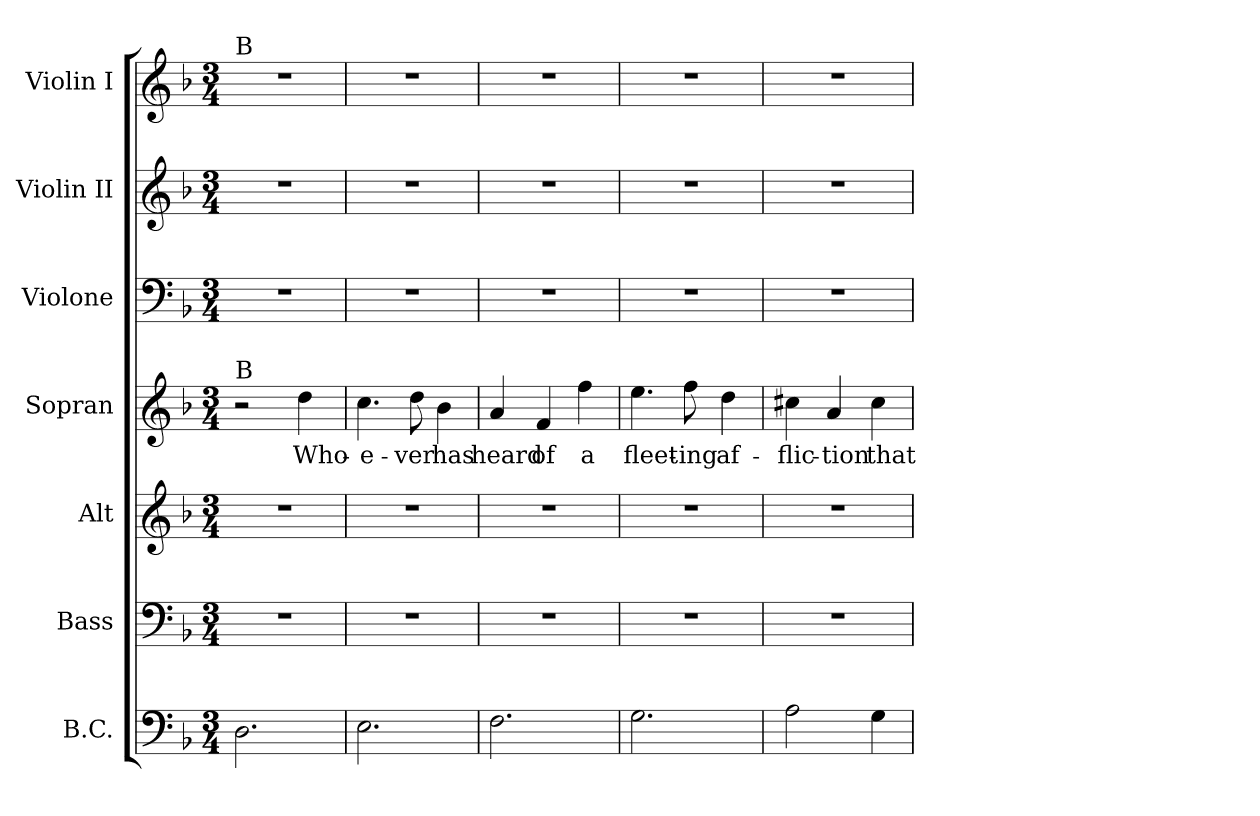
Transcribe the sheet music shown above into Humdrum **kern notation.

**kern	**kern	**kern	**kern	**text	**kern	**kern	**kern
*part7	*part6	*part5	*part4	*part4	*part3	*part2	*part1
*staff7	*staff6	*staff5	*staff4	*staff4	*staff3	*staff2	*staff1
*I"B.C.	*I"Bass	*I"Alt	*I"Sopran	*	*I"Violone	*I"Violin II	*I"Violin I
*	*I'B.	*I'A.	*I'S.	*	*	*I'Vln. II	*I'Vln. I
*clefF4	*clefF4	*clefG2	*clefG2	*	*clefF4	*clefG2	*clefG2
*k[b-]	*k[b-]	*k[b-]	*k[b-]	*	*k[b-]	*k[b-]	*k[b-]
*F:	*F:	*F:	*F:	*	*F:	*F:	*F:
*M3/4	*M3/4	*M3/4	*M3/4	*	*M3/4	*M3/4	*M3/4
=1	=1	=1	=1	=1	=1	=1	=1
!	!	!	!	!	!	!	!LO:TX:a:t=B
!	!	!	!LO:TX:a:t=B	!	!	!	!
!	!LO:N:vis=1	!LO:N:vis=1	!	!	!LO:N:vis=1	!LO:N:vis=1	!LO:N:vis=1
2.Di\	2.r	2.r	2r	.	2.r	2.r	2.r
!	!	!	!	!LO:LY:b:color=#000000	!	!	!
.	.	.	4ddi\	Who-	.	.	.
=2	=2	=2	=2	=2	=2	=2	=2
!	!LO:N:vis=1	!LO:N:vis=1	!	!	!	!	!
!	!	!	!	!LO:LY:b:color=#000000	!LO:N:vis=1	!LO:N:vis=1	!LO:N:vis=1
2.Ei\	2.r	2.r	4.cci\	-e-	2.r	2.r	2.r
!	!	!	!	!LO:LY:b:color=#000000	!	!	!
.	.	.	8ddi\	-ver	.	.	.
!	!	!	!	!LO:LY:b:color=#000000	!	!	!
.	.	.	4b-i\	has	.	.	.
=3	=3	=3	=3	=3	=3	=3	=3
!	!LO:N:vis=1	!LO:N:vis=1	!	!	!	!	!
!	!	!	!	!LO:LY:b:color=#000000	!LO:N:vis=1	!LO:N:vis=1	!LO:N:vis=1
2.Fi\	2.r	2.r	4ai/	heard	2.r	2.r	2.r
!	!	!	!	!LO:LY:b:color=#000000	!	!	!
.	.	.	4fi/	of	.	.	.
!	!	!	!	!LO:LY:b:color=#000000	!	!	!
.	.	.	4ffi\	a	.	.	.
=4	=4	=4	=4	=4	=4	=4	=4
!	!LO:N:vis=1	!LO:N:vis=1	!	!	!	!	!
!	!	!	!	!LO:LY:b:color=#000000	!LO:N:vis=1	!LO:N:vis=1	!LO:N:vis=1
2.Gi\	2.r	2.r	4.eei\	fleet-	2.r	2.r	2.r
!	!	!	!	!LO:LY:b:color=#000000	!	!	!
.	.	.	8ffi\	-ing	.	.	.
!	!	!	!	!LO:LY:b:color=#000000	!	!	!
.	.	.	4ddi\	af-	.	.	.
=5	=5	=5	=5	=5	=5	=5	=5
!	!LO:N:vis=1	!LO:N:vis=1	!	!	!	!	!
!	!	!	!	!LO:LY:b:color=#000000	!LO:N:vis=1	!LO:N:vis=1	!LO:N:vis=1
2Ai\	2.r	2.r	4cc#Xi\	-flic-	2.r	2.r	2.r
!	!	!	!	!LO:LY:b:color=#000000	!	!	!
.	.	.	4ai/	-tion	.	.	.
!	!	!	!	!LO:LY:b:color=#000000	!	!	!
4Gi\	.	.	4cc#i\	that	.	.	.
=	=	=	=	=	=	=	=
*-	*-	*-	*-	*-	*-	*-	*-
